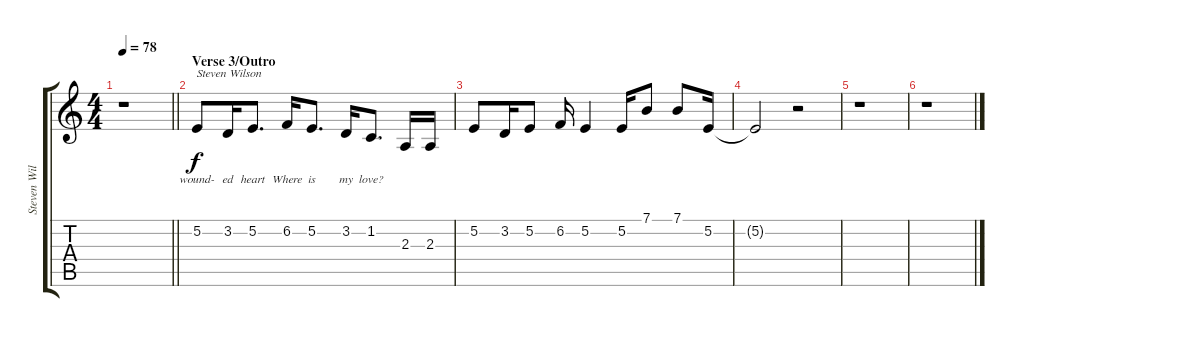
\track ("Steven Wilson/Aviv Geffen (Vocals)" "Steven Wil") {instrument oboe}
\staff {score tabs}
\tuning (E4 B3 G3 D3 A2 E2) {hide}
\ts (4 4)
\tempo 78
\clef g2
\barLineRight lightlight
\ks c
r.1{dy f} |
\section ("" "Verse 3/Outro")
5.2.8{txt "Steven Wilson" lyrics (0 "wound-") lyrics (1 "") lyrics (2 "") lyrics (3 "") lyrics (4 "")} 3.2.16{lyrics (0 "ed") lyrics (1 "") lyrics (2 "") lyrics (3 "") lyrics (4 "")} 5.2.8{d lyrics (0 "heart") lyrics (1 "") lyrics (2 "") lyrics (3 "") lyrics (4 "")} 6.2.16{lyrics (0 "Where") lyrics (1 "") lyrics (2 "") lyrics (3 "") lyrics (4 "")} 5.2.8{d lyrics (0 "is") lyrics (1 "") lyrics (2 "") lyrics (3 "") lyrics (4 "")} 3.2.16{lyrics (0 "my") lyrics (1 "") lyrics (2 "") lyrics (3 "") lyrics (4 "")} 1.2.8{d lyrics (0 "love?") lyrics (1 "") lyrics (2 "") lyrics (3 "") lyrics (4 "")} 2.3.16 2.3.16 |
5.2.8 3.2.16 5.2.8 6.2.16 5.2.4 5.2.16 7.1.8 7.1.8 5.2.16 |
5.2{t}.2 r.2 |
r.1 |
r.1
